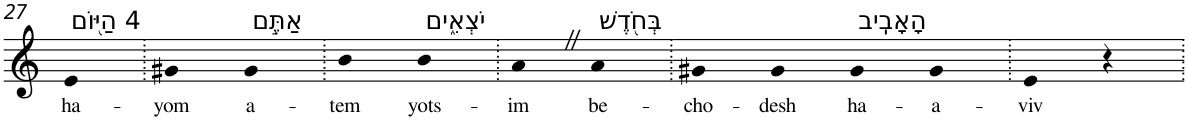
**kern	**text
*part1	*part1
*staff1	*staff1
*I"Piano	*
*I'Pno	*
!!LO:PB:g=z
*clefG2	*
*k[]	*
=27	=27
!LO:TX:a:t=4 הַיּ֖וֹם	!
!	!LO:LY:b
4e	ha-
=28.	=28.
!	!LO:LY:b
4g#X	-yom
!LO:TX:a:t=אַתֶּ֣ם	!
!	!LO:LY:b
4g#	a-
=29.	=29.
!	!LO:LY:b
4b	-tem
!LO:TX:a:t=יֹצְאִ֑ים	!
!	!LO:LY:b
4b	yots-
=30.	=30.
!	!LO:LY:b
4aZ	-im
!LO:TX:a:t=בְּחֹ֖דֶשׁ	!
!	!LO:LY:b
4a	be-
=31.	=31.
!	!LO:LY:b
4g#X	-cho-
!	!LO:LY:b
4g#	-desh
!LO:TX:a:t=הָאָבִֽיב	!
!	!LO:LY:b
4g#	ha-
!	!LO:LY:b
4g#	-a-
=32.	=32.
!	!LO:LY:b
4e	-viv
4r	.
=.	=.
*-	*-
